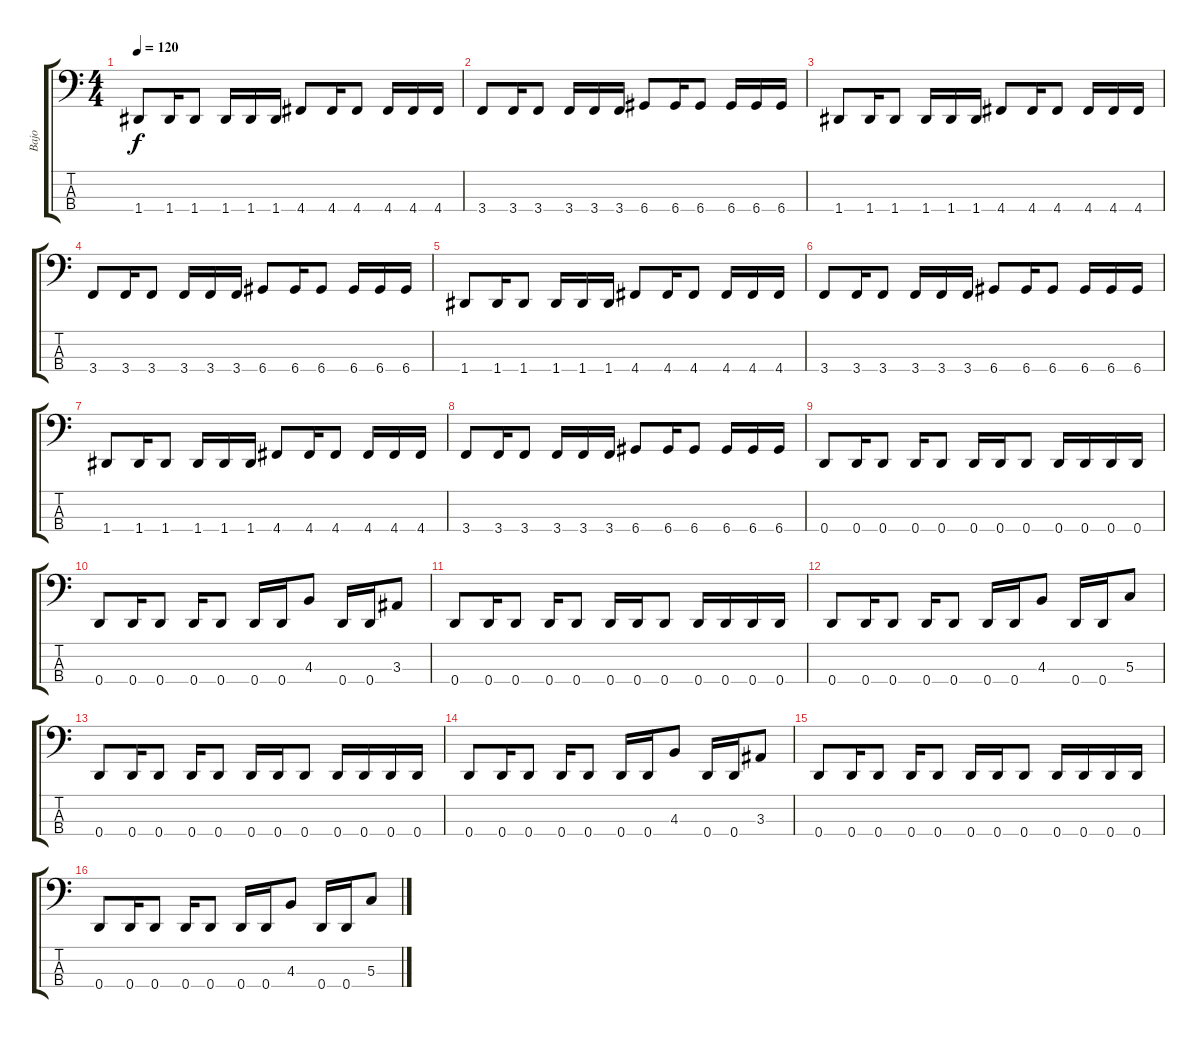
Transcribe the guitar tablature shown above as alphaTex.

\track ("Bajo" "Bajo") {instrument electricbassfinger}
\staff {score tabs}
\tuning (F2 C2 G1 D1) {hide}
\ts (4 4)
\tempo 120
\clef f4
\ks c
1.4.8{dy f} 1.4.16 1.4.8 1.4.16 1.4.16 1.4.16 4.4.8 4.4.16 4.4.8 4.4.16 4.4.16 4.4.16 |
3.4.8 3.4.16 3.4.8 3.4.16 3.4.16 3.4.16 6.4.8 6.4.16 6.4.8 6.4.16 6.4.16 6.4.16 |
1.4.8 1.4.16 1.4.8 1.4.16 1.4.16 1.4.16 4.4.8 4.4.16 4.4.8 4.4.16 4.4.16 4.4.16 |
3.4.8 3.4.16 3.4.8 3.4.16 3.4.16 3.4.16 6.4.8 6.4.16 6.4.8 6.4.16 6.4.16 6.4.16 |
1.4.8 1.4.16 1.4.8 1.4.16 1.4.16 1.4.16 4.4.8 4.4.16 4.4.8 4.4.16 4.4.16 4.4.16 |
3.4.8 3.4.16 3.4.8 3.4.16 3.4.16 3.4.16 6.4.8 6.4.16 6.4.8 6.4.16 6.4.16 6.4.16 |
1.4.8 1.4.16 1.4.8 1.4.16 1.4.16 1.4.16 4.4.8 4.4.16 4.4.8 4.4.16 4.4.16 4.4.16 |
3.4.8 3.4.16 3.4.8 3.4.16 3.4.16 3.4.16 6.4.8 6.4.16 6.4.8 6.4.16 6.4.16 6.4.16 |
0.4.8 0.4.16 0.4.8 0.4.16 0.4.8 0.4.16 0.4.16 0.4.8 0.4.16 0.4.16 0.4.16 0.4.16 |
0.4.8 0.4.16 0.4.8 0.4.16 0.4.8 0.4.16 0.4.16 4.3.8 0.4.16 0.4.16 3.3.8 |
0.4.8 0.4.16 0.4.8 0.4.16 0.4.8 0.4.16 0.4.16 0.4.8 0.4.16 0.4.16 0.4.16 0.4.16 |
0.4.8 0.4.16 0.4.8 0.4.16 0.4.8 0.4.16 0.4.16 4.3.8 0.4.16 0.4.16 5.3.8 |
0.4.8 0.4.16 0.4.8 0.4.16 0.4.8 0.4.16 0.4.16 0.4.8 0.4.16 0.4.16 0.4.16 0.4.16 |
0.4.8 0.4.16 0.4.8 0.4.16 0.4.8 0.4.16 0.4.16 4.3.8 0.4.16 0.4.16 3.3.8 |
0.4.8 0.4.16 0.4.8 0.4.16 0.4.8 0.4.16 0.4.16 0.4.8 0.4.16 0.4.16 0.4.16 0.4.16 |
0.4.8 0.4.16 0.4.8 0.4.16 0.4.8 0.4.16 0.4.16 4.3.8 0.4.16 0.4.16 5.3.8
